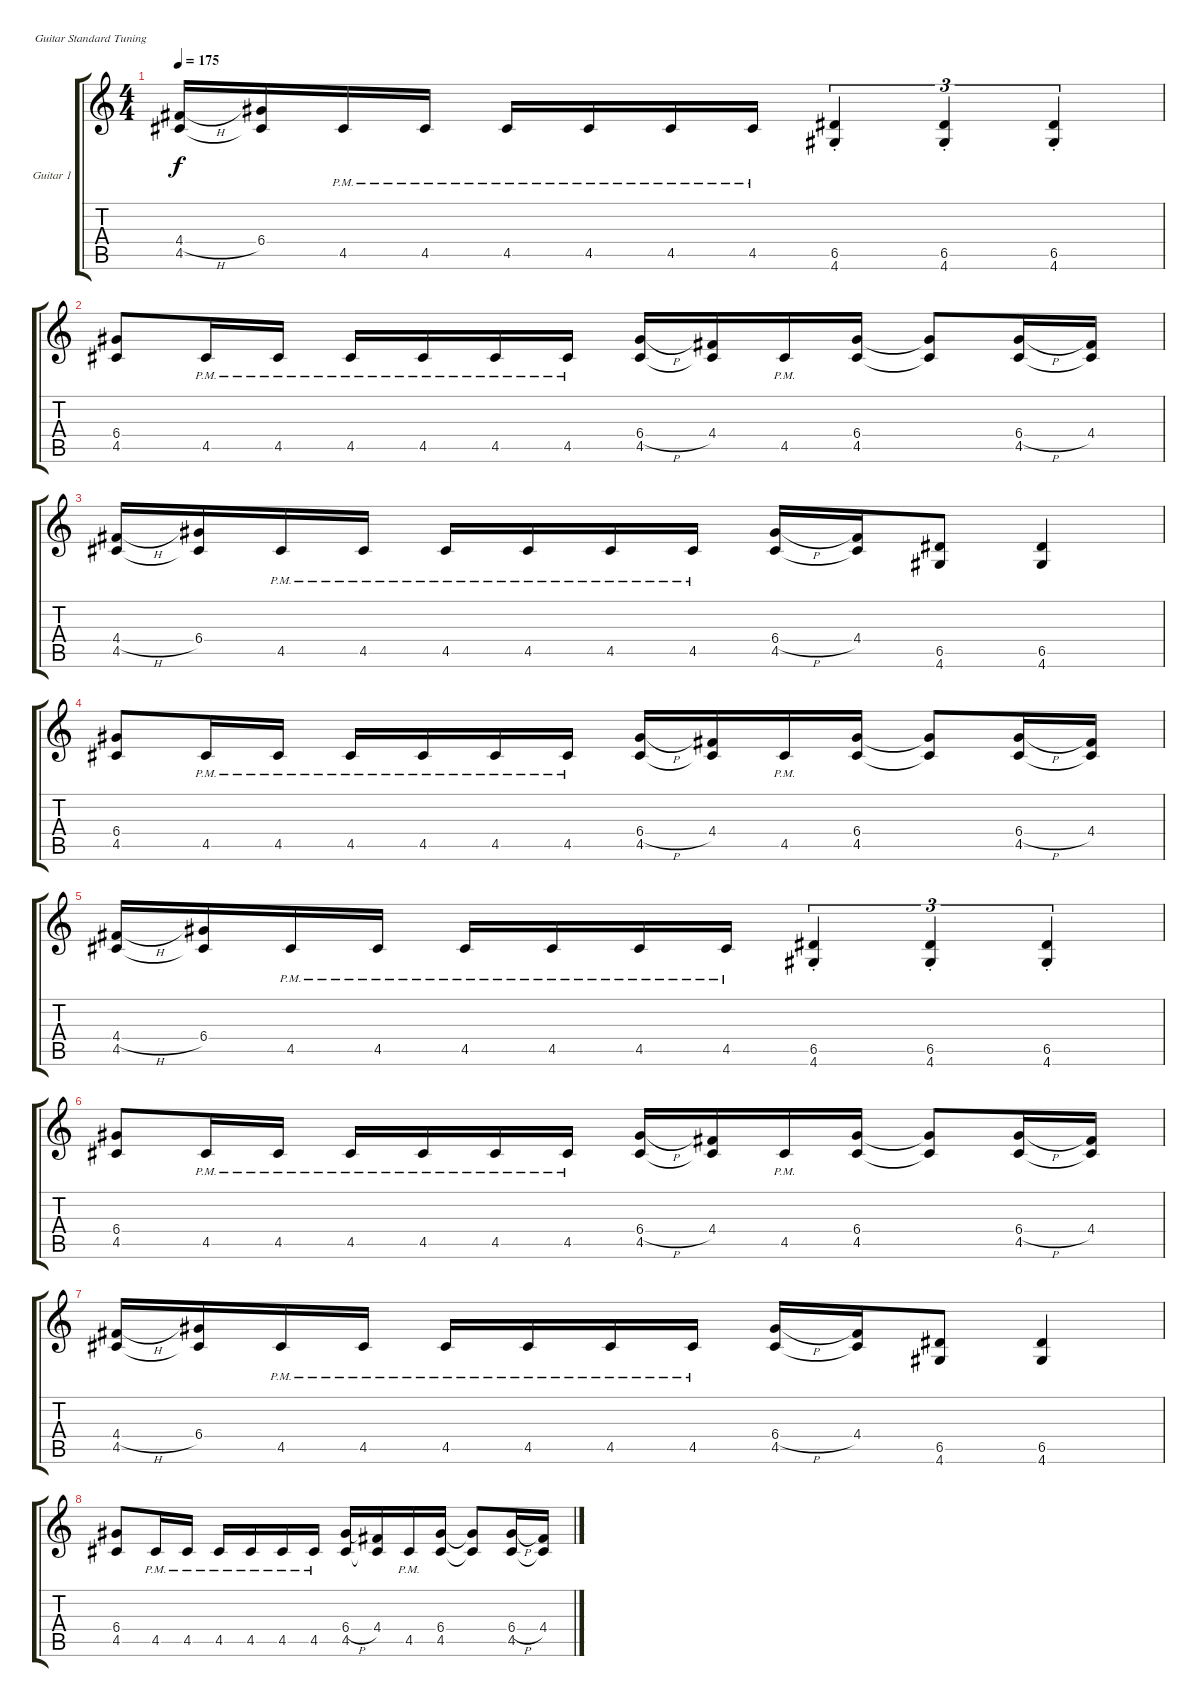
\bracketExtendMode groupsimilarinstruments
\firstSystemTrackNameOrientation horizontal
\otherSystemsTrackNameOrientation horizontal
\track ("Guitar 1" "Guitar 1") {instrument overdrivenguitar}
\staff {score tabs}
\tuning (E4 B3 G3 D3 A2 E2)
\ts (4 4)
\tempo 175
\clef g2
\ks c
(4.4{h} 4.5).16{dy f} (6.4 4.5{t}).16 4.5{pm}.16 4.5{pm}.16 4.5{pm}.16 4.5{pm}.16 4.5{pm}.16 4.5{pm}.16 (6.5{st} 4.6{st}).4{tu (3 2)} (6.5{st} 4.6{st}).4{tu (3 2)} (6.5{st} 4.6{st}).4{tu (3 2)} |
(6.4 4.5).8 4.5{pm}.16 4.5{pm}.16 4.5{pm}.16 4.5{pm}.16 4.5{pm}.16 4.5{pm}.16 (6.4{h} 4.5).16 (4.4 4.5{t}).16 4.5{pm}.16 (6.4 4.5).16 (6.4{t} 4.5{t}).8 (6.4{h} 4.5).16 (4.4 4.5{t}).16 |
(4.4{h} 4.5).16 (6.4 4.5{t}).16 4.5{pm}.16 4.5{pm}.16 4.5{pm}.16 4.5{pm}.16 4.5{pm}.16 4.5{pm}.16 (6.4{h} 4.5).16 (4.4 4.5{t}).16 (6.5 4.6).8 (6.5 4.6).4 |
(6.4 4.5).8 4.5{pm}.16 4.5{pm}.16 4.5{pm}.16 4.5{pm}.16 4.5{pm}.16 4.5{pm}.16 (6.4{h} 4.5).16 (4.4 4.5{t}).16 4.5{pm}.16 (6.4 4.5).16 (6.4{t} 4.5{t}).8 (6.4{h} 4.5).16 (4.4 4.5{t}).16 |
(4.4{h} 4.5).16 (6.4 4.5{t}).16 4.5{pm}.16 4.5{pm}.16 4.5{pm}.16 4.5{pm}.16 4.5{pm}.16 4.5{pm}.16 (6.5{st} 4.6{st}).4{tu (3 2)} (6.5{st} 4.6{st}).4{tu (3 2)} (6.5{st} 4.6{st}).4{tu (3 2)} |
(6.4 4.5).8 4.5{pm}.16 4.5{pm}.16 4.5{pm}.16 4.5{pm}.16 4.5{pm}.16 4.5{pm}.16 (6.4{h} 4.5).16 (4.4 4.5{t}).16 4.5{pm}.16 (6.4 4.5).16 (6.4{t} 4.5{t}).8 (6.4{h} 4.5).16 (4.4 4.5{t}).16 |
(4.4{h} 4.5).16 (6.4 4.5{t}).16 4.5{pm}.16 4.5{pm}.16 4.5{pm}.16 4.5{pm}.16 4.5{pm}.16 4.5{pm}.16 (6.4{h} 4.5).16 (4.4 4.5{t}).16 (6.5 4.6).8 (6.5 4.6).4 |
(6.4 4.5).8 4.5{pm}.16 4.5{pm}.16 4.5{pm}.16 4.5{pm}.16 4.5{pm}.16 4.5{pm}.16 (6.4{h} 4.5).16 (4.4 4.5{t}).16 4.5{pm}.16 (6.4 4.5).16 (6.4{t} 4.5{t}).8 (6.4{h} 4.5).16 (4.4 4.5{t}).16
